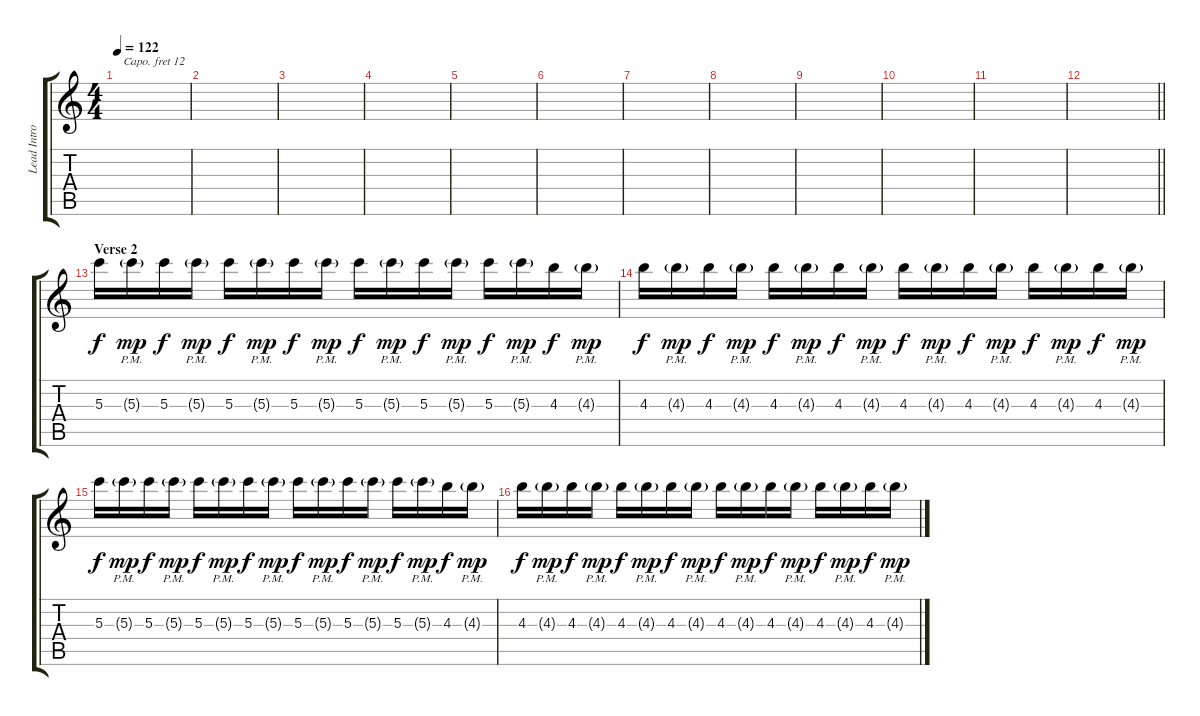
\track ("Lead Intro" "Lead Intro") {instrument guitarharmonics}
\staff {score tabs}
\capo 12
\tuning (E4 B3 G3 D3 A2 E2) {hide}
\ts (4 4)
\tempo 122
\clef g2
\ks c
|
|
|
|
|
|
|
|
|
|
|
\barLineRight lightlight
|
\section ("" "Verse 2")
5.3.16{dy f} 5.3{g pm}.16{dy mp} 5.3.16{dy f} 5.3{g pm}.16{dy mp} 5.3.16{dy f} 5.3{g pm}.16{dy mp} 5.3.16{dy f} 5.3{g pm}.16{dy mp} 5.3.16{dy f} 5.3{g pm}.16{dy mp} 5.3.16{dy f} 5.3{g pm}.16{dy mp} 5.3.16{dy f} 5.3{g pm}.16{dy mp} 4.3.16{dy f} 4.3{g pm}.16{dy mp} |
4.3.16{dy f} 4.3{g pm}.16{dy mp} 4.3.16{dy f} 4.3{g pm}.16{dy mp} 4.3.16{dy f} 4.3{g pm}.16{dy mp} 4.3.16{dy f} 4.3{g pm}.16{dy mp} 4.3.16{dy f} 4.3{g pm}.16{dy mp} 4.3.16{dy f} 4.3{g pm}.16{dy mp} 4.3.16{dy f} 4.3{g pm}.16{dy mp} 4.3.16{dy f} 4.3{g pm}.16{dy mp} |
5.3.16{dy f} 5.3{g pm}.16{dy mp} 5.3.16{dy f} 5.3{g pm}.16{dy mp} 5.3.16{dy f} 5.3{g pm}.16{dy mp} 5.3.16{dy f} 5.3{g pm}.16{dy mp} 5.3.16{dy f} 5.3{g pm}.16{dy mp} 5.3.16{dy f} 5.3{g pm}.16{dy mp} 5.3.16{dy f} 5.3{g pm}.16{dy mp} 4.3.16{dy f} 4.3{g pm}.16{dy mp} |
4.3.16{dy f} 4.3{g pm}.16{dy mp} 4.3.16{dy f} 4.3{g pm}.16{dy mp} 4.3.16{dy f} 4.3{g pm}.16{dy mp} 4.3.16{dy f} 4.3{g pm}.16{dy mp} 4.3.16{dy f} 4.3{g pm}.16{dy mp} 4.3.16{dy f} 4.3{g pm}.16{dy mp} 4.3.16{dy f} 4.3{g pm}.16{dy mp} 4.3.16{dy f} 4.3{g pm}.16{dy mp}
